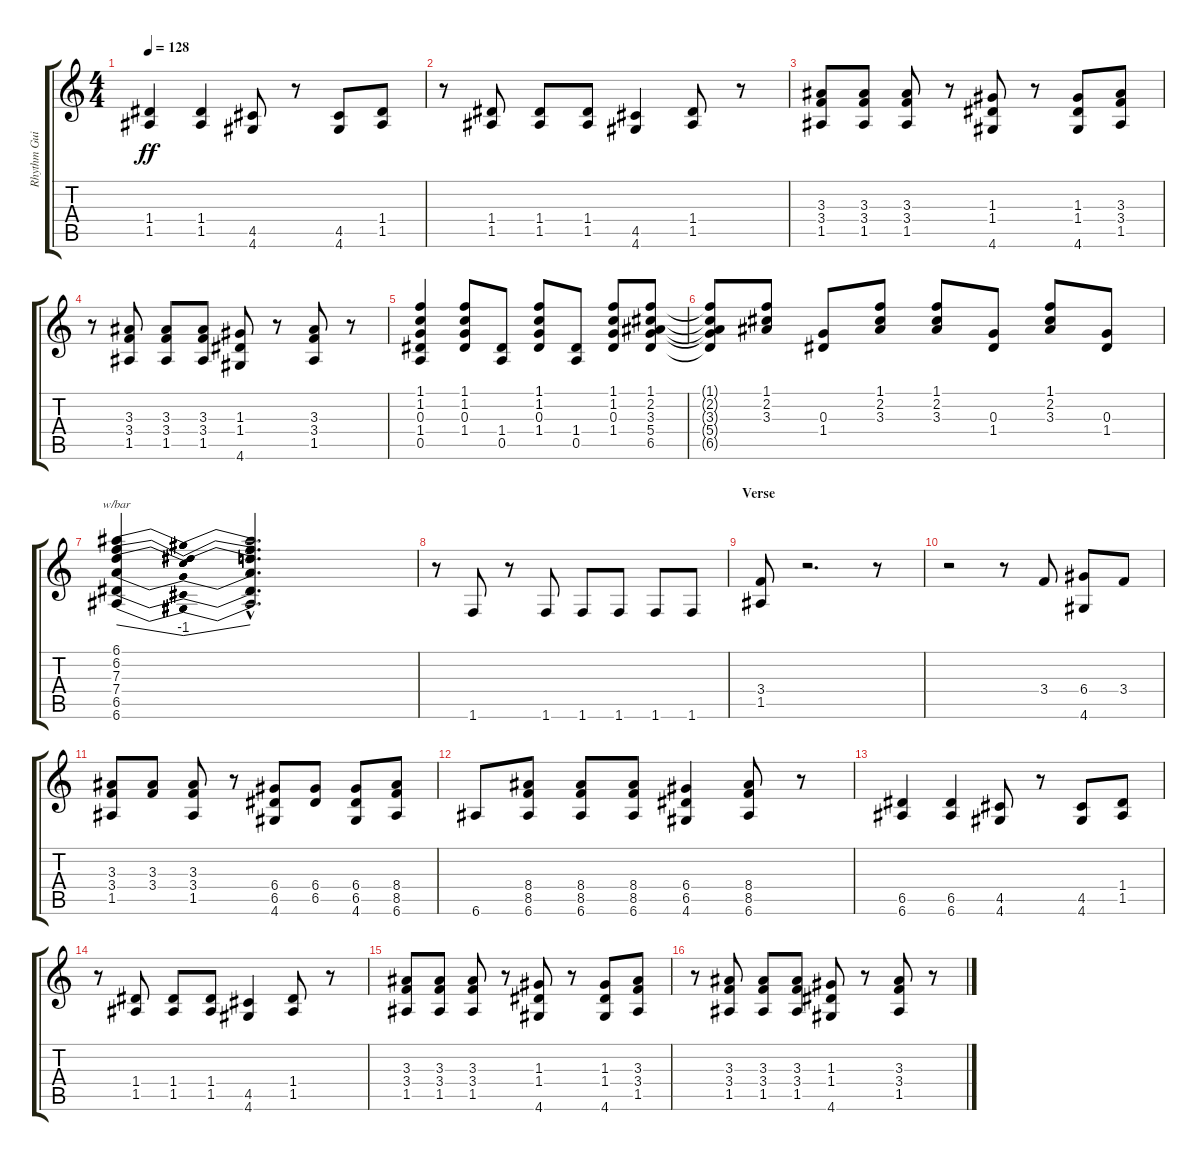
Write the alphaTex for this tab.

\track ("Rhythm Guitar" "Rhythm Gui") {instrument electricguitarclean}
\staff {score tabs}
\tuning (E4 B3 G3 D3 A2 E2) {hide}
\ts (4 4)
\tempo 128
\clef g2
\ks c
(1.4 1.5).4{dy ff} (1.4 1.5).4 (4.5 4.6).8 r.8 (4.5 4.6).8 (1.4 1.5).8 |
r.8 (1.4 1.5).8 (1.4 1.5).8 (1.4 1.5).8 (4.5 4.6).4 (1.4 1.5).8 r.8 |
(3.3 3.4 1.5).8 (3.3 3.4 1.5).8 (3.3 3.4 1.5).8 r.8 (1.3 1.4 4.6).8 r.8 (1.3 1.4 4.6).8 (3.3 3.4 1.5).8 |
r.8 (3.3 3.4 1.5).8 (3.3 3.4 1.5).8 (3.3 3.4 1.5).8 (1.3 1.4 4.6).8 r.8 (3.3 3.4 1.5).8 r.8 |
(1.1 1.2 0.3 1.4 0.5).4 (1.1 1.2 0.3 1.4).8 (1.4 0.5).8 (1.1 1.2 0.3 1.4).8 (1.4 0.5).8 (1.1 1.2 0.3 1.4).8 (1.1 2.2 3.3 5.4 6.5).8 |
(1.1{t} 2.2{t} 3.3{t} 5.4{t} 6.5{t}).8 (1.1 2.2 3.3).8 (0.3 1.4).8 (1.1 2.2 3.3).8 (1.1 2.2 3.3).8 (0.3 1.4).8 (1.1 2.2 3.3).8 (0.3 1.4).8 |
(6.1 6.2 7.3 7.4 6.5 6.6).4{tbe (dip default 0 0 30 -4 60 0)} (6.1{hac t} 6.2{hac t} 7.3{hac t} 7.4{hac t} 6.5{hac t} 6.6{hac t}).2{d} |
r.8 1.6.8 r.8 1.6.8 1.6.8 1.6.8 1.6.8 1.6.8 |
\section ("" "Verse")
(3.4 1.5).8 r.2{d} r.8 |
r.2 r.8 3.4.8 (6.4 4.6).8 3.4.8 |
(3.3 3.4 1.5).8 (3.3 3.4).8 (3.3 3.4 1.5).8 r.8 (6.4 6.5 4.6).8 (6.4 6.5).8 (6.4 6.5 4.6).8 (8.4 8.5 6.6).8 |
6.6.8 (8.4 8.5 6.6).8 (8.4 8.5 6.6).8 (8.4 8.5 6.6).8 (6.4 6.5 4.6).4 (8.4 8.5 6.6).8 r.8 |
(6.5 6.6).4 (6.5 6.6).4 (4.5 4.6).8 r.8 (4.5 4.6).8 (1.4 1.5).8 |
r.8 (1.4 1.5).8 (1.4 1.5).8 (1.4 1.5).8 (4.5 4.6).4 (1.4 1.5).8 r.8 |
(3.3 3.4 1.5).8 (3.3 3.4 1.5).8 (3.3 3.4 1.5).8 r.8 (1.3 1.4 4.6).8 r.8 (1.3 1.4 4.6).8 (3.3 3.4 1.5).8 |
r.8 (3.3 3.4 1.5).8 (3.3 3.4 1.5).8 (3.3 3.4 1.5).8 (1.3 1.4 4.6).8 r.8 (3.3 3.4 1.5).8 r.8
